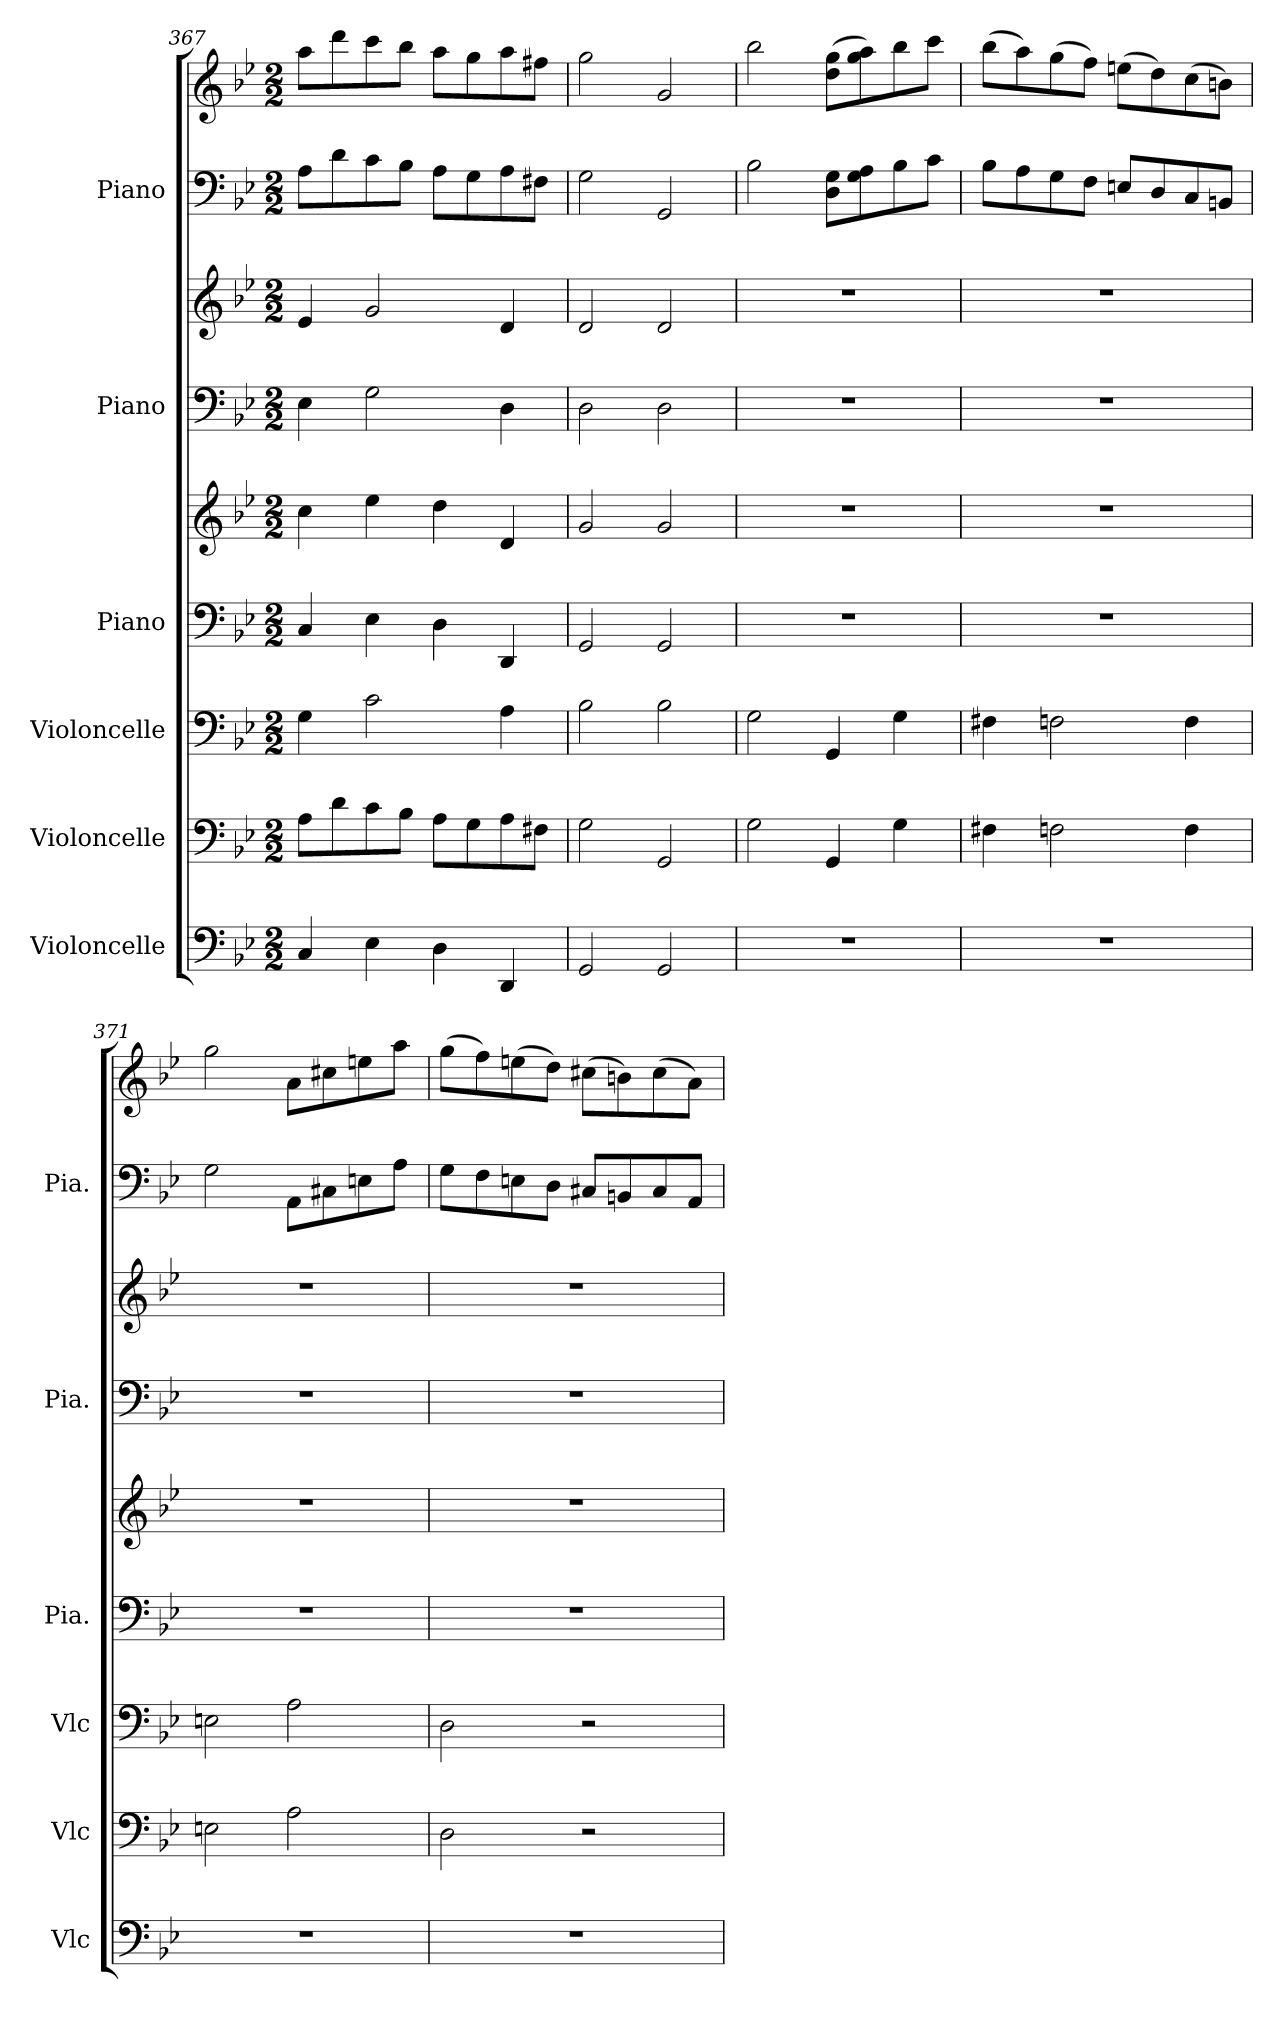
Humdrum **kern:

**kern	**kern	**kern	**kern	**kern	**kern	**kern	**kern	**kern
*part6	*part5	*part4	*part3	*part3	*part2	*part2	*part1	*part1
*staff9	*staff8	*staff7	*staff6	*staff5	*staff4	*staff3	*staff2	*staff1
*I"Violoncelle	*I"Violoncelle	*I"Violoncelle	*I"Piano	*	*I"Piano	*	*I"Piano	*
*I'Vlc	*I'Vlc	*I'Vlc	*I'Pia.	*	*I'Pia.	*	*I'Pia.	*
!!LO:PB:g=z
*clefF4	*clefF4	*clefF4	*clefF4	*clefG2	*clefF4	*clefG2	*clefF4	*clefG2
*k[b-e-]	*k[b-e-]	*k[b-e-]	*k[b-e-]	*k[b-e-]	*k[b-e-]	*k[b-e-]	*k[b-e-]	*k[b-e-]
*M2/2	*M2/2	*M2/2	*M2/2	*M2/2	*M2/2	*M2/2	*M2/2	*M2/2
=367	=367	=367	=367	=367	=367	=367	=367	=367
4C/	8A\L	4G\	4C/	4cc\	4E-\	4e-/	8A\L	8aa\L
.	8d\	.	.	.	.	.	8d\	8ddd\
4E-\	8c\	2c\	4E-\	4ee-\	2G\	2g/	8c\	8ccc\
.	8B-\J	.	.	.	.	.	8B-\J	8bb-\J
4D\	8A\L	.	4D\	4dd\	.	.	8A\L	8aa\L
.	8G\	.	.	.	.	.	8G\	8gg\
4DD/	8A\	4A\	4DD/	4d/	4D\	4d/	8A\	8aa\
.	8F#X\J	.	.	.	.	.	8F#X\J	8ff#X\J
=368	=368	=368	=368	=368	=368	=368	=368	=368
2GG/	2G\	2B-\	2GG/	2g/	2D\	2d/	2G\	2gg\
2GG/	2GG/	2B-\	2GG/	2g/	2D\	2d/	2GG/	2g/
=369	=369	=369	=369	=369	=369	=369	=369	=369
1r	2G\	2G\	1r	1r	1r	1r	2B-\	2bb-\
.	4GG/	4GG/	.	.	.	.	8D\ 8G\L	(>8dd\ 8gg\L
.	.	.	.	.	.	.	8G\ 8A\	8gg\ 8aa\)
.	4G\	4G\	.	.	.	.	8B-\	8bb-\
.	.	.	.	.	.	.	8c\J	8ccc\J
=370	=370	=370	=370	=370	=370	=370	=370	=370
1r	4F#X\	4F#X\	1r	1r	1r	1r	8B-\L	(>8bb-\L
.	.	.	.	.	.	.	8A\	8aa\)
.	2Fn\	2Fn\	.	.	.	.	8G\	(>8gg\
.	.	.	.	.	.	.	8F\J	8ff\J)
.	.	.	.	.	.	.	8En/L	(>8een\L
.	.	.	.	.	.	.	8D/	8dd\)
.	4F\	4F\	.	.	.	.	8C/	(>8cc\
.	.	.	.	.	.	.	8BBn/J	8bn\J)
=371	=371	=371	=371	=371	=371	=371	=371	=371
1r	2En\	2En\	1r	1r	1r	1r	2G\	2gg\
.	2A\	2A\	.	.	.	.	8AA\L	8a\L
.	.	.	.	.	.	.	8C#X\	8cc#X\
.	.	.	.	.	.	.	8En\	8een\
.	.	.	.	.	.	.	8A\J	8aa\J
!!LO:PB:g=z
=372	=372	=372	=372	=372	=372	=372	=372	=372
1r	2D\	2D\	1r	1r	1r	1r	8G\L	(>8gg\L
.	.	.	.	.	.	.	8F\	8ff\)
.	.	.	.	.	.	.	8En\	(>8een\
.	.	.	.	.	.	.	8D\J	8dd\J)
.	2r	2r	.	.	.	.	8C#X/L	(>8cc#X\L
.	.	.	.	.	.	.	8BBn/	8bn\)
.	.	.	.	.	.	.	8C#/	(>8cc#\
.	.	.	.	.	.	.	8AA/J	8a\J)
=	=	=	=	=	=	=	=	=
*-	*-	*-	*-	*-	*-	*-	*-	*-
